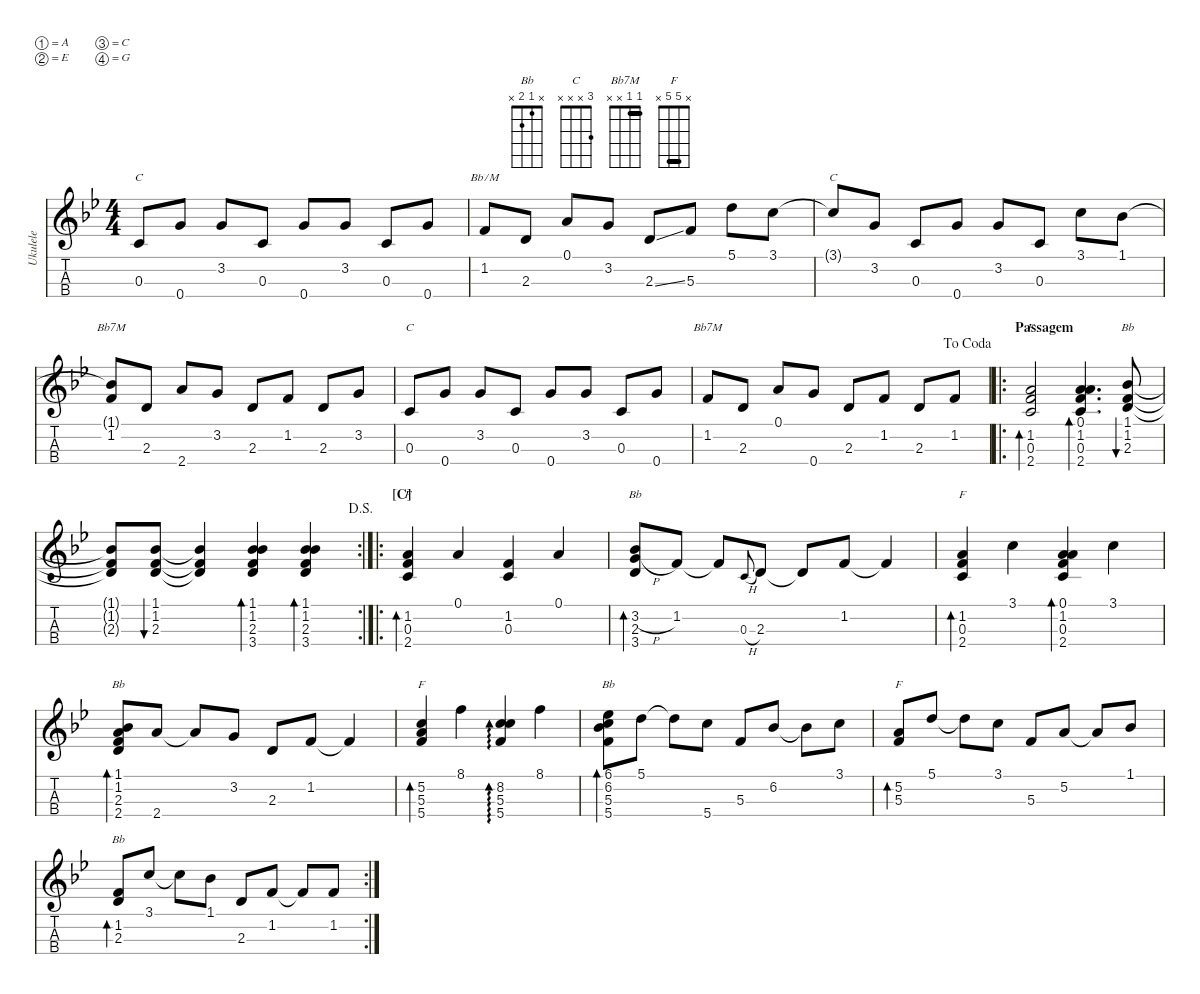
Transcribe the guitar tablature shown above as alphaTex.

\defaultSystemsLayout 4
\hideDynamics
\bracketExtendMode nobrackets
\otherSystemsTrackNameOrientation horizontal
\defaultBarNumberDisplay Hide
\track ("Ukulele" "Ukulele") {defaultSystemsLayout 5 instrument acousticguitarnylon}
\staff {score tabs}
\tuning (A4 E4 C4 G4)
\displaytranspose 0
\chord ("Bb" 1 1 2 3) {barre 1}
\chord ("C" x x 0 x)
\chord ("Bb7M" x 1 x x)
\chord ("C" 3 x x x)
\chord ("Bb7M" 1 1 x x) {barre 1}
\chord ("F" x 1 0 2)
\chord ("Bb" 1 1 2 x) {barre 1}
\chord ("Bb" x 3 2 3)
\chord ("F" x 5 5 5) {barre (5 5)}
\chord ("Bb" 6 6 5 5) {firstfret 5 barre (5 6)}
\chord ("F" x 5 5 x) {barre 5}
\chord ("Bb" x 1 2 x)
\ts (4 4)
\tempo (110 hide)
\clef g2
\ks bb
0.3{acc forcenatural}.8{ch "C" dy mf beam Up} 0.4{acc forcenatural}.8{beam Up} 3.2{acc forcenatural}.8{beam Up} 0.3{acc forcenatural}.8{beam Up} 0.4{acc forcenatural}.8{beam Up} 3.2{acc forcenatural}.8{beam Up} 0.3{acc forcenatural}.8{beam Up} 0.4{acc forcenatural}.8{beam Up} |
1.2{acc forcenatural}.8{ch "Bb7M" beam Up} 2.3{acc forcenatural}.8{beam Up} 0.1{acc forcenatural}.8{beam Up} 3.2{acc forcenatural}.8{beam Up} 2.3{ss acc forcenatural}.8{beam Up} 5.3{acc forcenatural}.8{beam Up} 5.1{acc forcenatural}.8{beam Down} 3.1{acc forcenatural}.8{beam Down} |
3.1{t acc forcenatural}.8{ch "C" beam Up} 3.2{acc forcenatural}.8{beam Up} 0.3{acc forcenatural}.8{beam Up} 0.4{acc forcenatural}.8{beam Up} 3.2{acc forcenatural}.8{beam Up} 0.3{acc forcenatural}.8{beam Up} 3.1{acc forcenatural}.8{beam Down} 1.1{acc b}.8{beam Down} |
(1.1{t acc b} 1.2{acc forcenatural}).8{ch "Bb7M" beam Up} 2.3{acc forcenatural}.8{beam Up} 2.4{acc forcenatural}.8{beam Up} 3.2{acc forcenatural}.8{beam Up} 2.3{acc forcenatural}.8{beam Up} 1.2{acc forcenatural}.8{beam Up} 2.3{acc forcenatural}.8{beam Up} 3.2{acc forcenatural}.8{beam Up} |
0.3{acc forcenatural}.8{ch "C" beam Up} 0.4{acc forcenatural}.8{beam Up} 3.2{acc forcenatural}.8{beam Up} 0.3{acc forcenatural}.8{beam Up} 0.4{acc forcenatural}.8{beam Up} 3.2{acc forcenatural}.8{beam Up} 0.3{acc forcenatural}.8{beam Up} 0.4{acc forcenatural}.8{beam Up} |
\jump dacoda
1.2{acc forcenatural}.8{ch "Bb7M" beam Up} 2.3{acc forcenatural}.8{beam Up} 0.1{acc forcenatural}.8{beam Up} 0.4{acc forcenatural}.8{beam Up} 2.3{acc forcenatural}.8{beam Up} 1.2{acc forcenatural}.8{beam Up} 2.3{acc forcenatural}.8{beam Up} 1.2{acc forcenatural}.8{beam Up} |
\ro
\section ("" "Passagem")
(0.3{acc forcenatural} 1.2{acc forcenatural} 2.4{acc forcenatural}).2{bd 30 ch "F" beam Up} (0.1{acc forcenatural} 2.4{acc forcenatural} 1.2{acc forcenatural} 0.3{acc forcenatural}).4{d bd 30 beam Up} (1.1{acc b} 1.2{acc forcenatural} 2.3{acc forcenatural}).8{bu 30 ch "Bb" beam Up} |
\rc 2
\jump dalsegno
(1.1{t acc b} 1.2{t acc forcenatural} 2.3{t acc forcenatural}).8{beam Up} (2.3{acc forcenatural} 1.2{acc forcenatural} 1.1{acc b}).8{bu 30 beam Up} (1.1{t acc b} 1.2{t acc forcenatural} 2.3{t acc forcenatural}).4{beam Up} (2.3{acc forcenatural} 1.2{acc forcenatural} 1.1{acc b} 3.4{acc b}).4{bd 30 beam Up} (2.3{acc forcenatural} 1.2{acc forcenatural} 1.1{acc b} 3.4{acc b}).4{bd 30 beam Up} |
\ro
\section ("C" "")
(1.2{acc forcenatural} 0.3{acc forcenatural} 2.4{acc forcenatural}).4{bd 30 ch "F" beam Up} 0.1{acc forcenatural}.4{beam Up} (1.2{acc forcenatural} 0.3{acc forcenatural}).4{beam Up} 0.1{acc forcenatural}.4{beam Up} |
(3.2{h acc forcenatural} 3.4{acc b} 2.3{acc forcenatural}).8{bd 30 ch "Bb" beam Up} 1.2{acc forcenatural}.8{beam Up} 1.2{t acc forcenatural}.8{beam Up} 0.3{h acc forcenatural}.8{gr onbeat beam Up} 2.3{acc forcenatural}.8{beam Up} 2.3{t acc forcenatural}.8{beam Up} 1.2{acc forcenatural}.8{beam Up} 1.2{t acc forcenatural}.4{beam Up} |
(1.2{acc forcenatural} 0.3{acc forcenatural} 2.4{acc forcenatural}).4{bd 30 ch "F" beam Up} 3.1{acc forcenatural}.4{beam Down} (2.4{acc forcenatural} 0.1{acc forcenatural} 1.2{acc forcenatural} 0.3{acc forcenatural}).4{bd 30 beam Up} 3.1{acc forcenatural}.4{beam Down} |
(1.1{acc b} 2.4{acc forcenatural} 1.2{acc forcenatural} 2.3{acc forcenatural}).8{bd 30 ch "Bb" beam Up} 2.4{acc forcenatural}.8{beam Up} 2.4{t acc forcenatural}.8{beam Up} 3.2{acc forcenatural}.8{beam Up} 2.3{acc forcenatural}.8{beam Up} 1.2{acc forcenatural}.8{beam Up} 1.2{t acc forcenatural}.4{beam Up} |
(5.3{acc forcenatural} 5.2{acc forcenatural} 5.4{acc forcenatural}).4{bd 30 ch "F" beam Up} 8.1{acc forcenatural}.4{beam Down} (5.4{acc forcenatural} 8.2{acc forcenatural} 5.3{acc forcenatural}).4{ad 30 beam Up} 8.1{acc forcenatural}.4{beam Down} |
(5.3{acc forcenatural} 5.4{acc forcenatural} 6.2{acc b} 6.1{acc b}).8{bd 30 ch "Bb" beam Down} 5.1{acc forcenatural}.8{beam Down} 5.1{t acc forcenatural}.8{beam Down} 5.4{acc forcenatural}.8{beam Down} 5.3{acc forcenatural}.8{beam Up} 6.2{acc b}.8{beam Up} 6.2{t acc b}.8{beam Down} 3.1{acc forcenatural}.8{beam Down} |
(5.3{acc forcenatural} 5.2{acc forcenatural}).8{bd 30 ch "F" beam Up} 5.1{acc forcenatural}.8{beam Up} 5.1{t acc forcenatural}.8{beam Down} 3.1{acc forcenatural}.8{beam Down} 5.3{acc forcenatural}.8{beam Up} 5.2{acc forcenatural}.8{beam Up} 5.2{t acc forcenatural}.8{beam Up} 1.1{acc b}.8{beam Up} |
\rc 2
(1.2{acc forcenatural} 2.3{acc forcenatural}).8{bd 30 ch "Bb" beam Up} 3.1{acc forcenatural}.8{beam Up} 3.1{t acc forcenatural}.8{beam Down} 1.1{acc b}.8{beam Down} 2.3{acc forcenatural}.8{beam Up} 1.2{acc forcenatural}.8{beam Up} 1.2{t acc forcenatural}.8{beam Up} 1.2{acc forcenatural}.8{beam Up}
